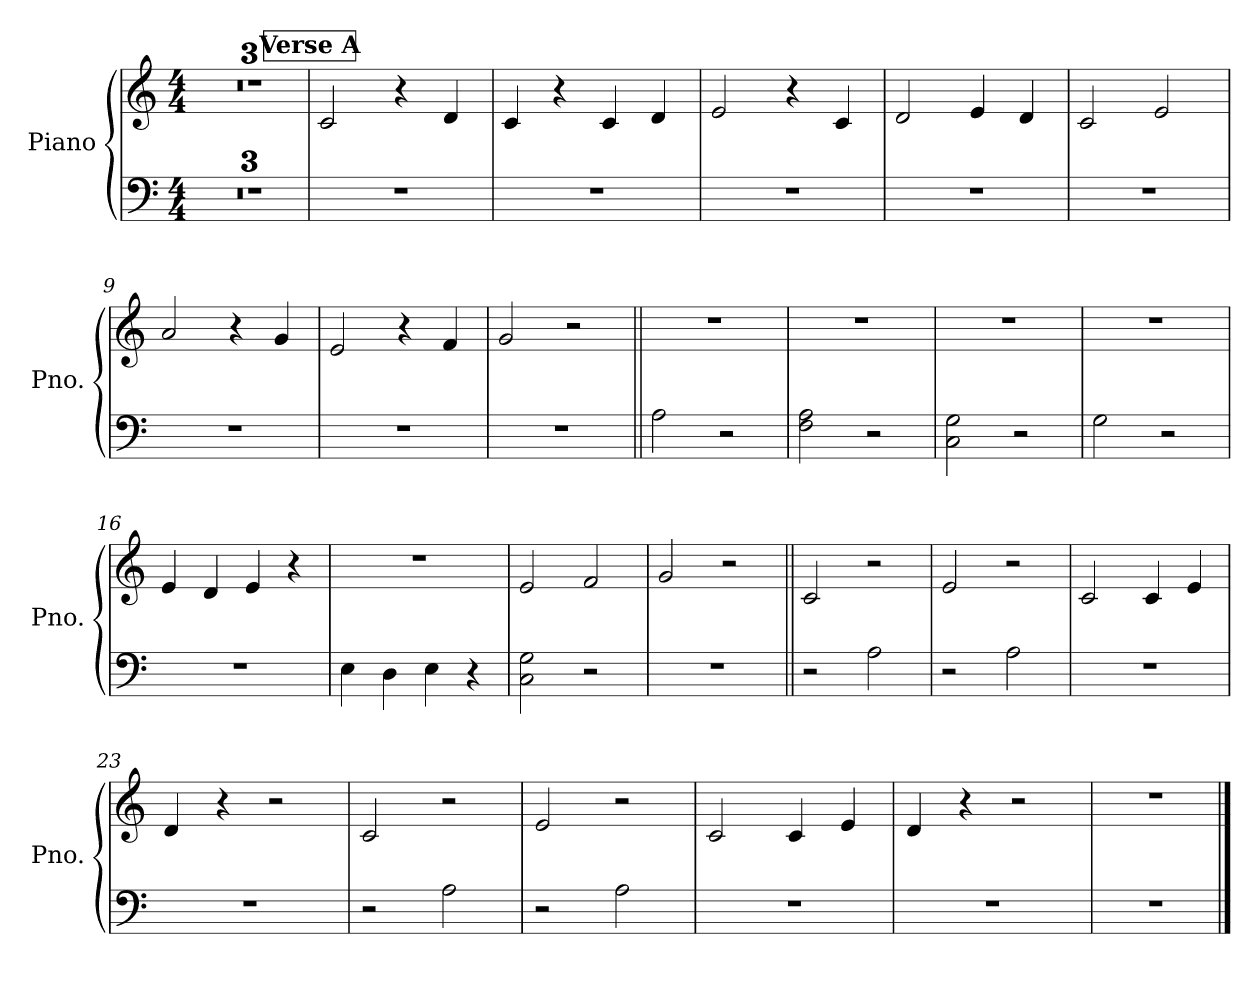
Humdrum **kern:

**kern	**kern
*part1	*part1
*staff2	*staff1
*I"Piano	*
*I'Pno.	*
*clefF4	*clefG2
*k[]	*k[]
*M4/4	*M4/4
*MM94	*MM94
=1	=1
1r	1r
=2	=2
1r	1r
=3	=3
1r	1r
!!LO:LB:g=z
!!LO:REH:place=s1:a:B:fs=8:t=Verse A
=4	=4
1r	2c/
.	4r
.	4d/
=5	=5
1r	4c/
.	4r
.	4c/
.	4d/
=6	=6
1r	2e/
.	4r
.	4c/
=7	=7
1r	2d/
.	4e/
.	4d/
!!LO:LB:g=z
=8	=8
1r	2c/
.	2e/
=9	=9
1r	2a/
.	4r
.	4g/
=10	=10
1r	2e/
.	4r
.	4f/
=11	=11
1r	2g/
.	2r
!!LO:LB:g=z
=12||	=12||
2A<\	1r
2r	.
=13	=13
2F\<< 2A\<<	1r
2r	.
=14	=14
2C\<< 2G\<<	1r
2r	.
=15	=15
2G<\	1r
2r	.
!!LO:LB:g=z
=16	=16
1r	4e/
.	4d/
.	4e/
.	4r
=17	=17
4E<\	1r
4D<\	.
4E\	.
4r	.
=18	=18
2C\<< 2G\<<	2e/
2r	2f/
=19	=19
1r	2g/
.	2r
!!LO:LB:g=z
=20||	=20||
2r	2c/
2A<\	2r
=21	=21
2r	2e/
2A<\	2r
=22	=22
1r	2c/
.	4c/
.	4e/
=23	=23
1r	4d/
.	4r
.	2r
!!LO:LB:g=z
=24	=24
2r	2c/
2A<\	2r
=25	=25
2r	2e/
2A<\	2r
=26	=26
1r	2c/
.	4c/
.	4e/
=27	=27
1r	4d/
.	4r
.	2r
=28	=28
1r	1r
==	==
*-	*-
